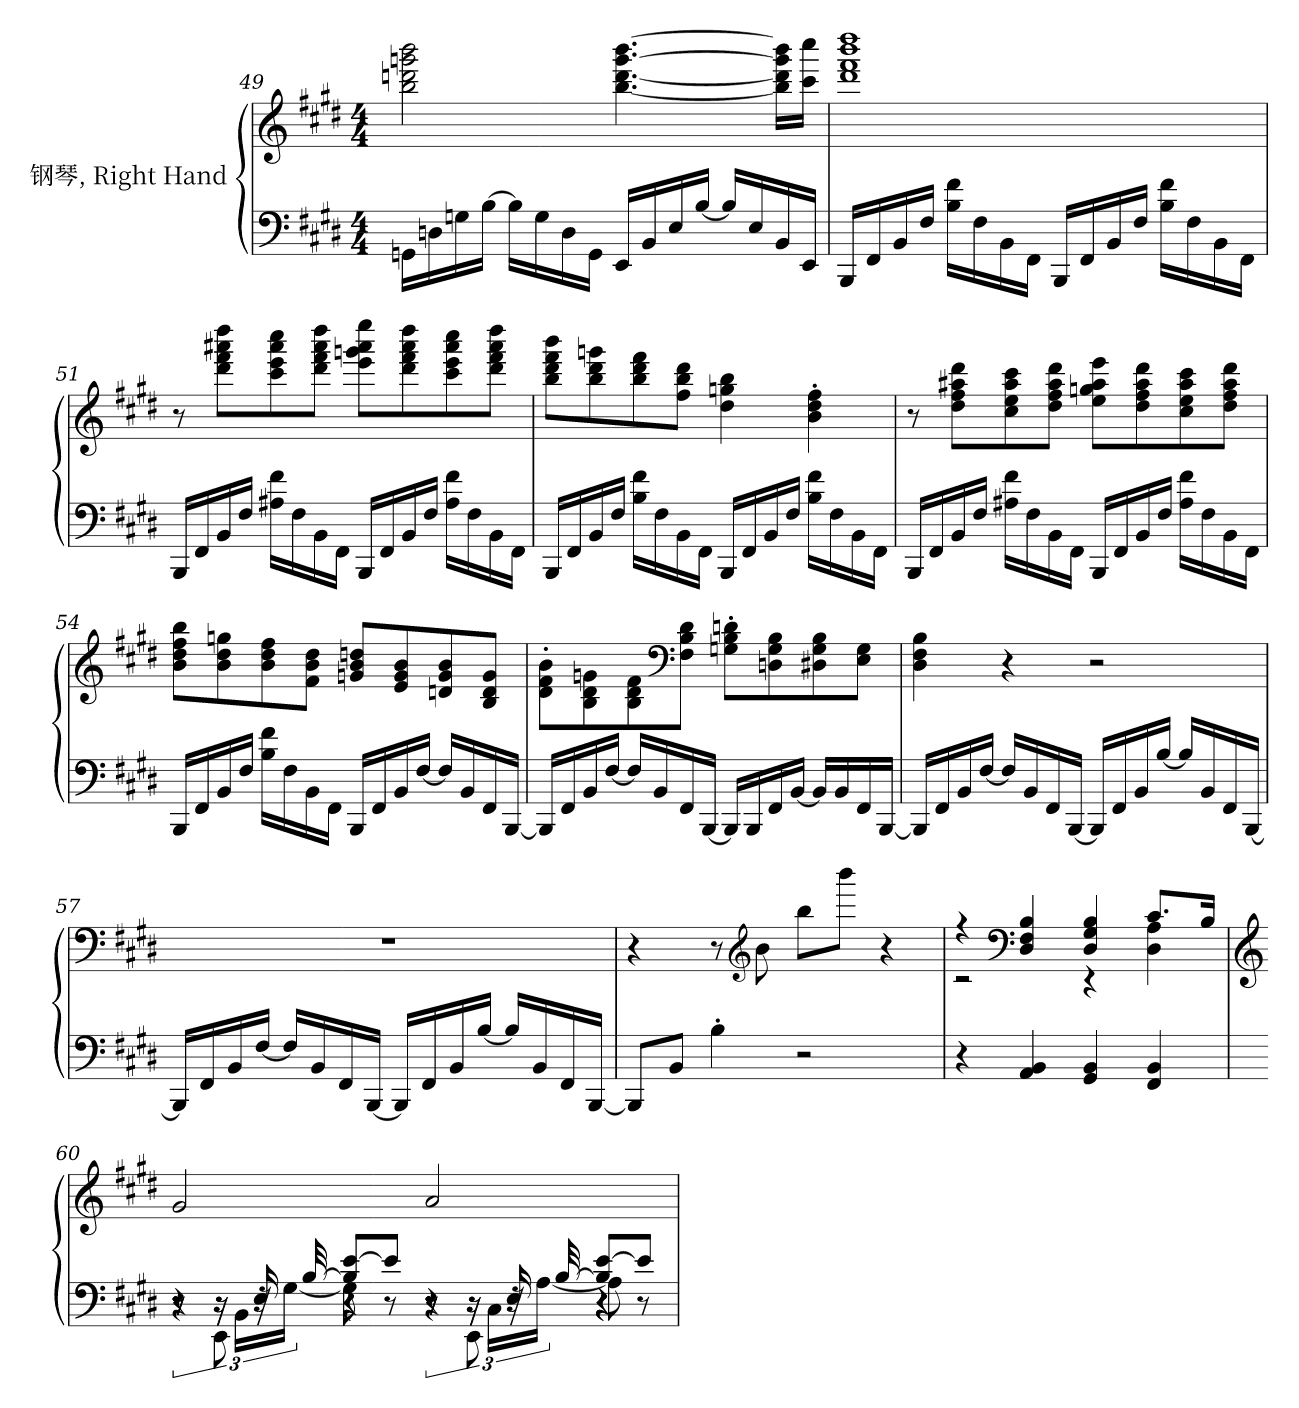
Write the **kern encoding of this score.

**kern	**kern
*part1	*part1
*staff2	*staff1
*I"钢琴, Right Hand	*
*clefF4	*clefG2
*k[f#c#g#d#]	*k[f#c#g#d#]
*M4/4	*M4/4
=49	=49
16GGn\LL	2bb\ 2dddn\ 2gggn\ 2bbb\
16Dn\	.
16Gn\	.
[16B\JJ	.
16B\LL]	.
16G\	.
16D\	.
16GG\JJ	.
16EE/LL	[4.bb\ [4.ddd\ [4.ggg\ [4.bbb\
16BB/	.
16E/	.
[16B/JJ	.
16B/LL]	.
16E/	.
16BB/	16bb\] 16ddd\] 16ggg\] 16bbb\]LL
16EE/JJ	16ccc#\ 16cccc#\JJ
!!LO:LB:g=z
=50	=50
16BBB/LL	1ddd# 1fff# 1bbb 1dddd#
16FF#/	.
16BB/	.
16F#/JJ	.
16B\ 16f#\LL	.
16F#\	.
16BB\	.
16FF#\JJ	.
16BBB/LL	.
16FF#/	.
16BB/	.
16F#/JJ	.
16B\ 16f#\LL	.
16F#\	.
16BB\	.
16FF#\JJ	.
=51	=51
16BBB/LL	8r
16FF#/	.
16BB/	8ddd#\ 8fff#\ 8aaa#X\ 8dddd#\L
16F#/JJ	.
16A#X\ 16f#\LL	8ccc#\ 8eee\ 8aaa#\ 8cccc#\
16F#\	.
16BB\	8ddd#\ 8fff#\ 8aaa#\ 8dddd#\J
16FF#\JJ	.
16BBB/LL	8eee\ 8gggn\ 8aaa#\ 8eeee\L
16FF#/	.
16BB/	8ddd#\ 8fff#\ 8aaa#\ 8dddd#\
16F#/JJ	.
16A#\ 16f#\LL	8ccc#\ 8eee\ 8aaa#\ 8cccc#\
16F#\	.
16BB\	8ddd#\ 8fff#\ 8aaa#\ 8dddd#\J
16FF#\JJ	.
!!LO:PB:g=z
=52	=52
16BBB/LL	8bb\ 8ddd#\ 8fff#\ 8bbb\L
16FF#/	.
16BB/	8bb\ 8ddd#\ 8gggn\
16F#/JJ	.
16B\ 16f#\LL	8bb\ 8ddd#\ 8fff#\
16F#\	.
16BB\	8ff#\ 8bb\ 8ddd#\J
16FF#\JJ	.
16BBB/LL	4dd#\ 4ggn\ 4bb\
16FF#/	.
16BB/	.
16F#/JJ	.
16B\ 16f#\LL	4b\' 4dd#\' 4ff#\'
16F#\	.
16BB\	.
16FF#\JJ	.
=53	=53
16BBB/LL	8r
16FF#/	.
16BB/	8dd#\ 8ff#\ 8aa#X\ 8ddd#\L
16F#/JJ	.
16A#X\ 16f#\LL	8cc#\ 8ee\ 8aa#\ 8ccc#\
16F#\	.
16BB\	8dd#\ 8ff#\ 8aa#\ 8ddd#\J
16FF#\JJ	.
16BBB/LL	8ee\ 8ggn\ 8aa#\ 8eee\L
16FF#/	.
16BB/	8dd#\ 8ff#\ 8aa#\ 8ddd#\
16F#/JJ	.
16A#\ 16f#\LL	8cc#\ 8ee\ 8aa#\ 8ccc#\
16F#\	.
16BB\	8dd#\ 8ff#\ 8aa#\ 8ddd#\J
16FF#\JJ	.
!!LO:LB:g=z
=54	=54
16BBB/LL	8b\ 8dd#\ 8ff#\ 8bb\L
16FF#/	.
16BB/	8b\ 8dd#\ 8ggn\
16F#/JJ	.
16B\ 16f#\LL	8b\ 8dd#\ 8ff#\
16F#\	.
16BB\	8f#\ 8b\ 8dd#\J
16FF#\JJ	.
16BBB/LL	8gn/ 8b/ 8ddn/L
16FF#/	.
16BB/	8e/ 8g/ 8b/
[16F#/JJ	.
16F#/LL]	8dn/ 8g/ 8b/
16BB/	.
16FF#/	8B/ 8d/ 8g/J
[16BBB/JJ	.
=55	=55
16BBB/LL]	8d#\' 8f#\' 8b\'L
16FF#/	.
16BB/	8B\ 8d#\ 8gn\
[16F#/JJ	.
16F#/LL]	8B\ 8d#\ 8f#\
16BB/	.
*	*clefF4
16FF#/	8F#\ 8B\ 8d#\J
[16BBB/JJ	.
16BBB/LL]	8Gn\' 8B\' 8dn\'L
16BBB/	.
16FF#/	8Dn\ 8G\ 8B\
[16BB/JJ	.
16BB/LL]	8D#X\ 8G\ 8B\
16BB/	.
16FF#/	8E\ 8G\J
[16BBB/JJ	.
!!LO:LB:g=z
=56	=56
16BBB/LL]	4D#\ 4F#\ 4B\
16FF#/	.
16BB/	.
[16F#/JJ	.
16F#/LL]	4r
16BB/	.
16FF#/	.
[16BBB/JJ	.
16BBB/LL]	2r
16FF#/	.
16BB/	.
[16B/JJ	.
16B/LL]	.
16BB/	.
16FF#/	.
[16BBB/JJ	.
=57	=57
16BBB/LL]	1r
16FF#/	.
16BB/	.
[16F#/JJ	.
16F#/LL]	.
16BB/	.
16FF#/	.
[16BBB/JJ	.
16BBB/LL]	.
16FF#/	.
16BB/	.
[16B/JJ	.
16B/LL]	.
16BB/	.
16FF#/	.
[16BBB/JJ	.
=58	=58
8BBB/L]	4r
8BB/J	.
4B'\	8r
*	*clefG2
.	8b\
2r	8bb\L
.	8bbb\J
.	4r
!!LO:LB:g=z
=59	=59
*	*^
4r	4r	2r
*	*clefF4	*
4AA/ 4BB/	4D#/ 4F#/ 4B/	.
4GG#/ 4BB/	4D#/ 4G#/ 4B/	4r
4FF#/ 4BB/	8.c#/L	4D#\ 4A\
.	16B/Jk	.
*	*v	*v
=60	=60
*	*clefG2
*^	*
*	*^	*
*	*	*^	*
8r	6r	8r	8r	2g#/
16r	.	16r	8EE\	.
.	24BB\LL	.	.	.
32r	.	16E/	.	.
.	[24G#\JJ	.	.	.
[32B/	.	.	.	.
8B/] [8e/L	8G#\]	4r	4r	.
8e/J]	8r	.	.	.
8r	6r	8r	8r	2a/
16r	.	16r	8EE\	.
.	24C#\LL	.	.	.
32r	.	16E/	.	.
.	[24A\JJ	.	.	.
[32B/	.	.	.	.
8B/] [8e/L	8A\]	4r	4r	.
8e/J]	8r	.	.	.
*v	*v	*v	*v	*
=	=
*-	*-
